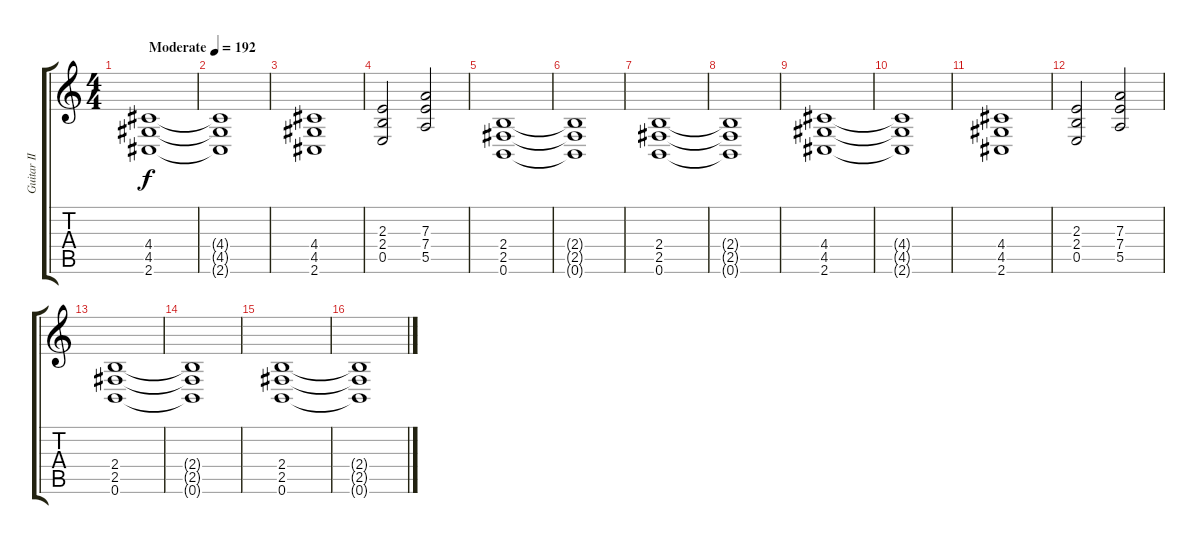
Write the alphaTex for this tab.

\track ("Guitar II" "Guitar II") {instrument distortionguitar}
\staff {score tabs}
\tuning (B3 Gb3 D3 A2 E2 B1) {hide}
\ts (4 4)
\section ("" "")
\tempo (192 "Moderate")
\clef g2
\ks c
(4.4 4.5 2.6).1{dy f instrument distortionguitar} |
(4.4{t} 4.5{t} 2.6{t}).1 |
(4.4 4.5 2.6).1 |
(2.3 2.4 0.5).2 (7.3 7.4 5.5).2 |
(2.4 2.5 0.6).1 |
(2.4{t} 2.5{t} 0.6{t}).1 |
(2.4 2.5 0.6).1 |
(2.4{t} 2.5{t} 0.6{t}).1 |
(4.4 4.5 2.6).1 |
(4.4{t} 4.5{t} 2.6{t}).1 |
(4.4 4.5 2.6).1 |
(2.3 2.4 0.5).2 (7.3 7.4 5.5).2 |
(2.4 2.5 0.6).1 |
(2.4{t} 2.5{t} 0.6{t}).1 |
(2.4 2.5 0.6).1 |
(2.4{t} 2.5{t} 0.6{t}).1
